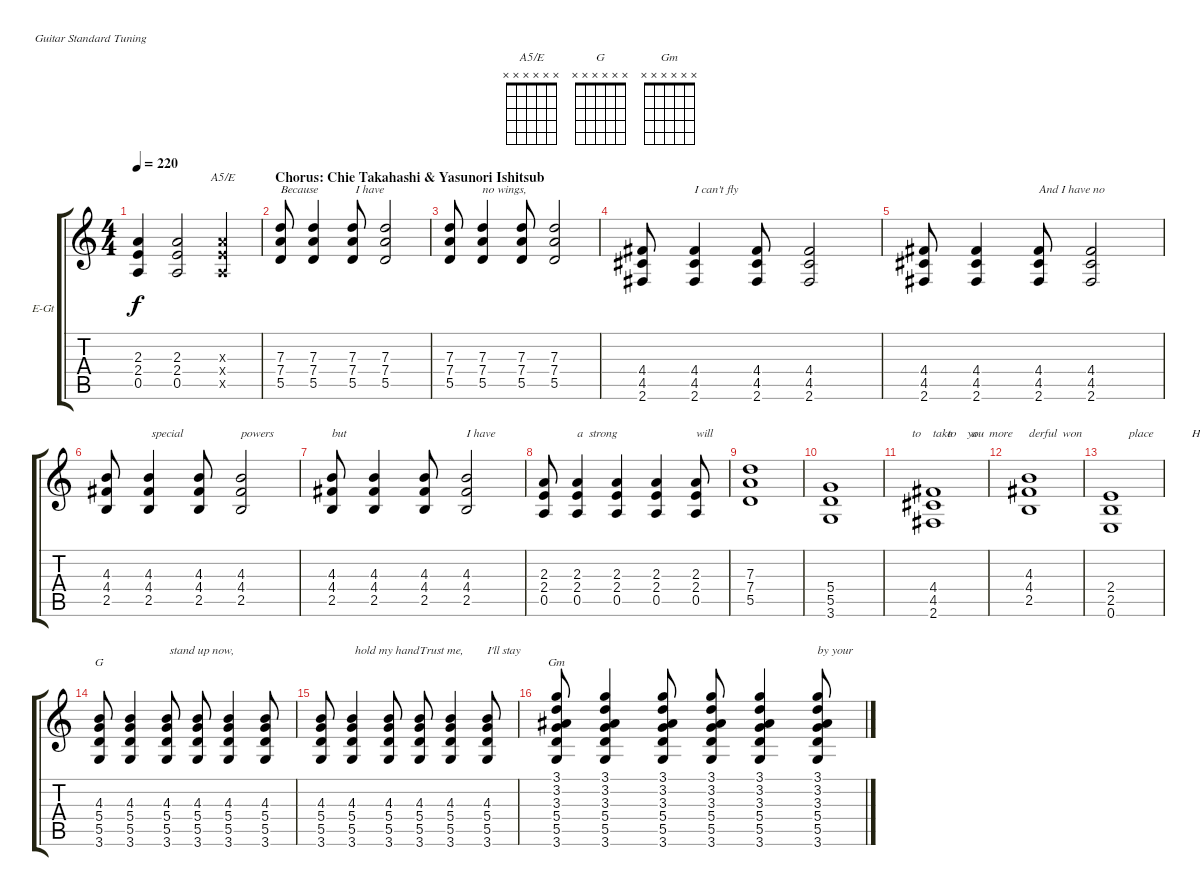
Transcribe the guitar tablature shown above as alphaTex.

\defaultSystemsLayout 4
\bracketExtendMode groupsimilarinstruments
\firstSystemTrackNameOrientation horizontal
\otherSystemsTrackNameOrientation horizontal
\track ("Chie Takahashi" "E-Gt") {instrument distortionguitar}
\staff {score tabs}
\tuning (E4 B3 G3 D3 A2 E2)
\chord ("A5/E" x x x x x x)
\chord ("G" x x x x x x)
\chord ("Gm" x x x x x x)
\ts (4 4)
\tempo 220
\clef g2
\ks c
(0.5 2.4 2.3).4{dy f} (0.5 2.4 2.3).2 (0.5{x} 2.4{x} 2.3{x}).4{ch "A5/E"} |
\section ("" "Chorus: Chie Takahashi & Yasunori Ishitsub")
(5.5 7.4 7.3).8{txt "Because"} (5.5 7.4 7.3).4 (5.5 7.4 7.3).8{txt " I have "} (5.5 7.4 7.3).2 |
(5.5 7.4 7.3).8 (5.5 7.4 7.3).4{txt "no wings, "} (5.5 7.4 7.3).8 (5.5 7.4 7.3).2 |
(2.6 4.5 4.4).8 (2.6 4.5 4.4).4{txt "I can't fly"} (2.6 4.5 4.4).8 (2.6 4.5 4.4).2 |
(2.6 4.5 4.4).8 (2.6 4.5 4.4).4 (2.6 4.5 4.4).8{txt "And I have no"} (2.6 4.5 4.4).2 |
(2.5 4.4 4.3).8 (2.5 4.4 4.3).4{txt " special"} (2.5 4.4 4.3).8 (2.5 4.4 4.3).2{txt "powers "} |
(2.5 4.4 4.3).8{txt "but "} (2.5 4.4 4.3).4 (2.5 4.4 4.3).8 (2.5 4.4 4.3).2{txt "I have"} |
(0.5 2.4 2.3).8 (0.5 2.4 2.3).4{txt "a  strong "} (0.5 2.4 2.3).4 (0.5 2.4 2.3).4 (0.5 2.4 2.3).8{txt "will"} |
(5.5 7.4 7.3).1{txt "                                                      to    take     you "} |
(3.6 5.5 5.4).1{txt "                                       to     a    more "} |
(2.6 4.5 4.4).1{txt "                                           won"} |
(2.5 4.4 4.3).1{txt "derful                        place"} |
(0.6 2.5 2.4).1{txt "                           Here we go,"} |
(3.6 5.5 5.4 4.3).8{ch "G"} (3.6 5.5 5.4 4.3).4 (3.6 5.5 5.4 4.3).8{txt " stand up now,"} (3.6 5.5 5.4 4.3).8 (3.6 5.5 5.4 4.3).4 (3.6 5.5 5.4 4.3).8 |
(3.6 5.5 5.4 4.3).8 (3.6 5.5 5.4 4.3).4{txt " hold my hand"} (3.6 5.5 5.4 4.3).8 (3.6 5.5 5.4 4.3).8{txt "Trust me, "} (3.6 5.5 5.4 4.3).4 (3.6 5.5 5.4 4.3).8{txt "I'll stay "} |
(3.6 5.5 5.4 3.3 3.2 3.1).8{ch "Gm"} (3.6 5.5 5.4 3.3 3.1 3.2).4 (3.6 5.5 5.4 3.3 3.2 3.1).8 (3.6 5.5 5.4 3.3 3.1 3.2).8 (3.6 5.5 5.4 3.3 3.2 3.1).4 (3.6 5.5 5.4 3.3 3.1 3.2).8{txt "by your "}
